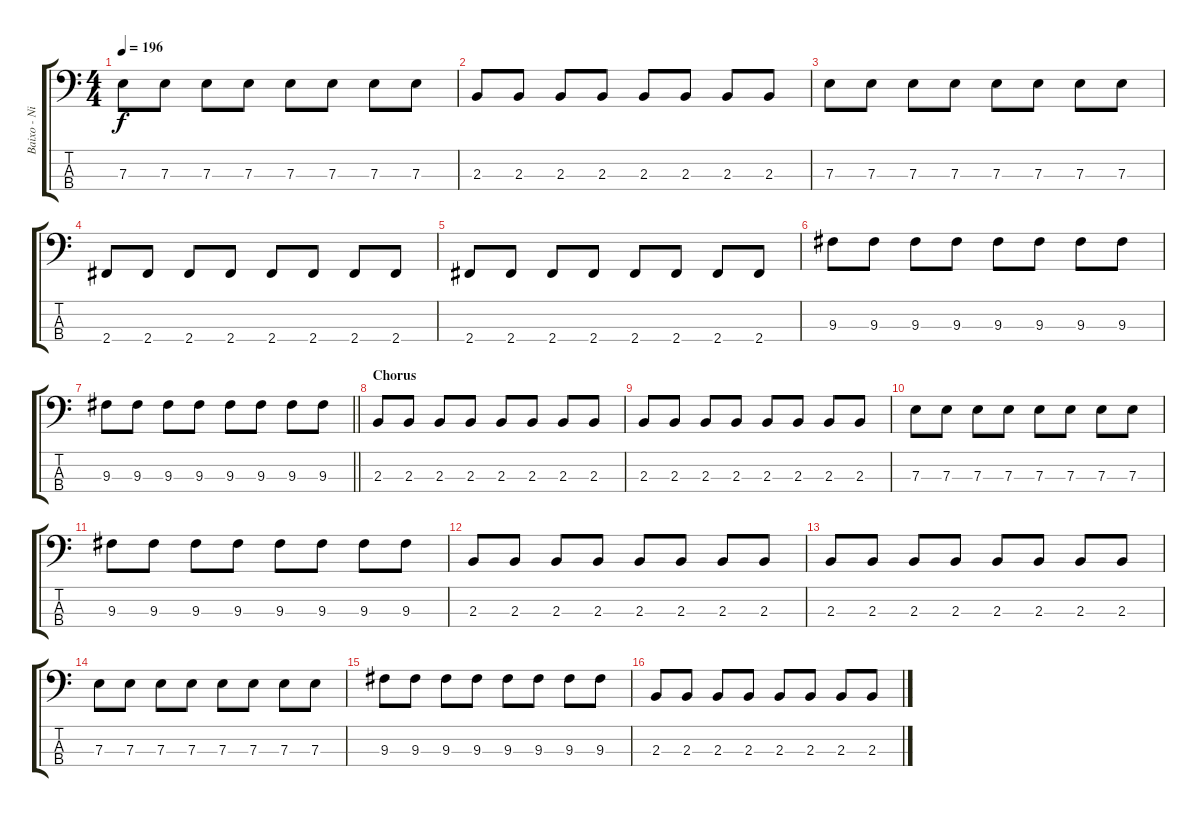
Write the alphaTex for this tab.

\track ("Baixo - Nikola" "Baixo - Ni") {instrument electricbasspick}
\staff {score tabs}
\tuning (G2 D2 A1 E1) {hide}
\ts (4 4)
\tempo 196
\clef f4
\ks c
7.3.8{dy f} 7.3.8 7.3.8 7.3.8 7.3.8 7.3.8 7.3.8 7.3.8 |
2.3.8 2.3.8 2.3.8 2.3.8 2.3.8 2.3.8 2.3.8 2.3.8 |
7.3.8 7.3.8 7.3.8 7.3.8 7.3.8 7.3.8 7.3.8 7.3.8 |
2.4.8 2.4.8 2.4.8 2.4.8 2.4.8 2.4.8 2.4.8 2.4.8 |
2.4.8 2.4.8 2.4.8 2.4.8 2.4.8 2.4.8 2.4.8 2.4.8 |
9.3.8 9.3.8 9.3.8 9.3.8 9.3.8 9.3.8 9.3.8 9.3.8 |
\barLineRight lightlight
9.3.8 9.3.8 9.3.8 9.3.8 9.3.8 9.3.8 9.3.8 9.3.8 |
\section ("" "Chorus")
2.3.8 2.3.8 2.3.8 2.3.8 2.3.8 2.3.8 2.3.8 2.3.8 |
2.3.8 2.3.8 2.3.8 2.3.8 2.3.8 2.3.8 2.3.8 2.3.8 |
7.3.8 7.3.8 7.3.8 7.3.8 7.3.8 7.3.8 7.3.8 7.3.8 |
9.3.8 9.3.8 9.3.8 9.3.8 9.3.8 9.3.8 9.3.8 9.3.8 |
2.3.8 2.3.8 2.3.8 2.3.8 2.3.8 2.3.8 2.3.8 2.3.8 |
2.3.8 2.3.8 2.3.8 2.3.8 2.3.8 2.3.8 2.3.8 2.3.8 |
7.3.8 7.3.8 7.3.8 7.3.8 7.3.8 7.3.8 7.3.8 7.3.8 |
9.3.8 9.3.8 9.3.8 9.3.8 9.3.8 9.3.8 9.3.8 9.3.8 |
2.3.8 2.3.8 2.3.8 2.3.8 2.3.8 2.3.8 2.3.8 2.3.8
